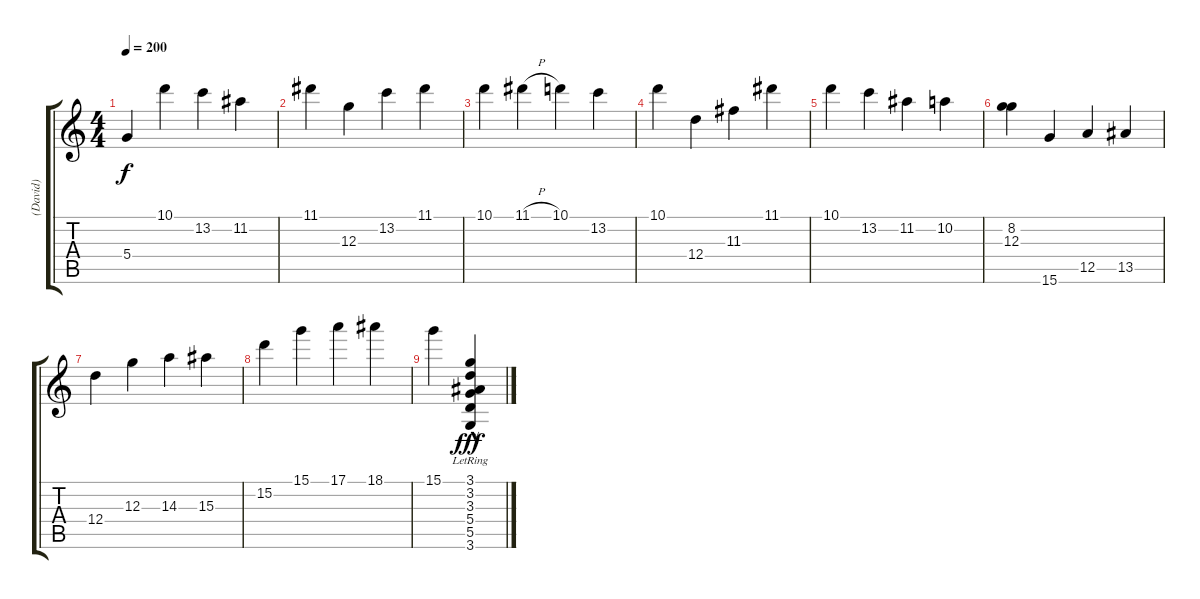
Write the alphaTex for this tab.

\track ("(David)" "(David)") {instrument acousticguitarnylon}
\staff {score tabs}
\tuning (E4 B3 G3 D3 A2 E2) {hide}
\ts (4 4)
\tempo 200
\clef g2
\ks c
5.4.4{dy f} 10.1.4 13.2.4 11.2.4 |
11.1.4 12.3.4 13.2.4 11.1.4 |
10.1.4 11.1{h}.4 10.1.4 13.2.4 |
10.1.4 12.4.4 11.3.4 11.1.4 |
10.1.4 13.2.4 11.2.4 10.2.4 |
(8.2 12.3).4 15.6.4 12.5.4 13.5.4 |
12.4.4 12.3.4 14.3.4 15.3.4 |
15.2.4 15.1.4 17.1.4 18.1.4 |
15.1.4 (3.1{hac} 3.2 3.3 5.4 5.5 3.6{lr}).4{dy fff}
